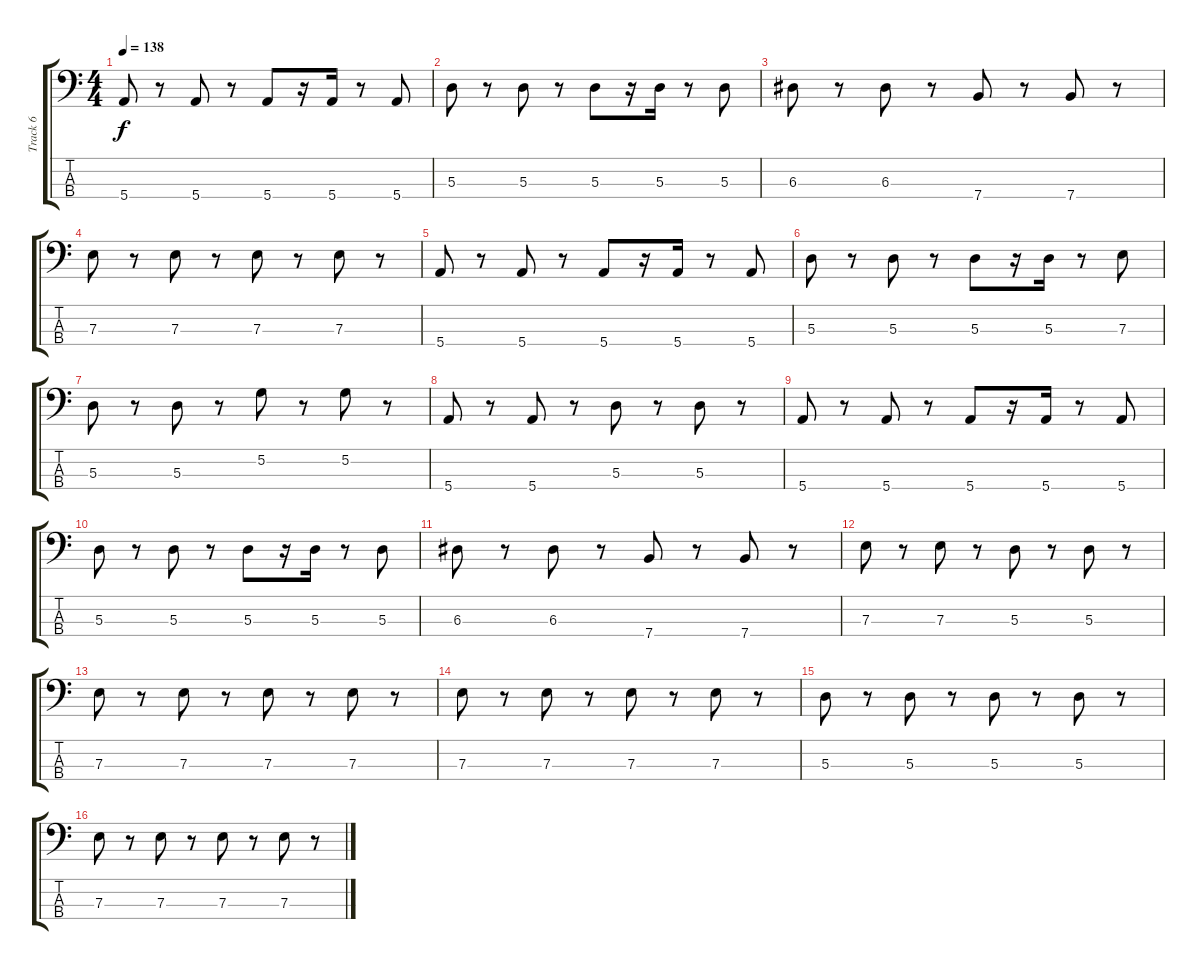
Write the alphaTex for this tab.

\track ("Track 6" "Track 6") {instrument electricbasspick}
\staff {score tabs}
\tuning (G2 D2 A1 E1) {hide}
\ts (4 4)
\tempo 138
\clef f4
\ks c
5.4.8{dy f} r.8 5.4.8 r.8 5.4.8 r.16 5.4.16 r.8 5.4.8 |
5.3.8 r.8 5.3.8 r.8 5.3.8 r.16 5.3.16 r.8 5.3.8 |
6.3.8 r.8 6.3.8 r.8 7.4.8 r.8 7.4.8 r.8 |
7.3.8 r.8 7.3.8 r.8 7.3.8 r.8 7.3.8 r.8 |
5.4.8 r.8 5.4.8 r.8 5.4.8 r.16 5.4.16 r.8 5.4.8 |
5.3.8 r.8 5.3.8 r.8 5.3.8 r.16 5.3.16 r.8 7.3.8 |
5.3.8 r.8 5.3.8 r.8 5.2.8 r.8 5.2.8 r.8 |
5.4.8 r.8 5.4.8 r.8 5.3.8 r.8 5.3.8 r.8 |
5.4.8 r.8 5.4.8 r.8 5.4.8 r.16 5.4.16 r.8 5.4.8 |
5.3.8 r.8 5.3.8 r.8 5.3.8 r.16 5.3.16 r.8 5.3.8 |
6.3.8 r.8 6.3.8 r.8 7.4.8 r.8 7.4.8 r.8 |
7.3.8 r.8 7.3.8 r.8 5.3.8 r.8 5.3.8 r.8 |
7.3.8 r.8 7.3.8 r.8 7.3.8 r.8 7.3.8 r.8 |
7.3.8 r.8 7.3.8 r.8 7.3.8 r.8 7.3.8 r.8 |
5.3.8 r.8 5.3.8 r.8 5.3.8 r.8 5.3.8 r.8 |
7.3.8 r.8 7.3.8 r.8 7.3.8 r.8 7.3.8 r.8
